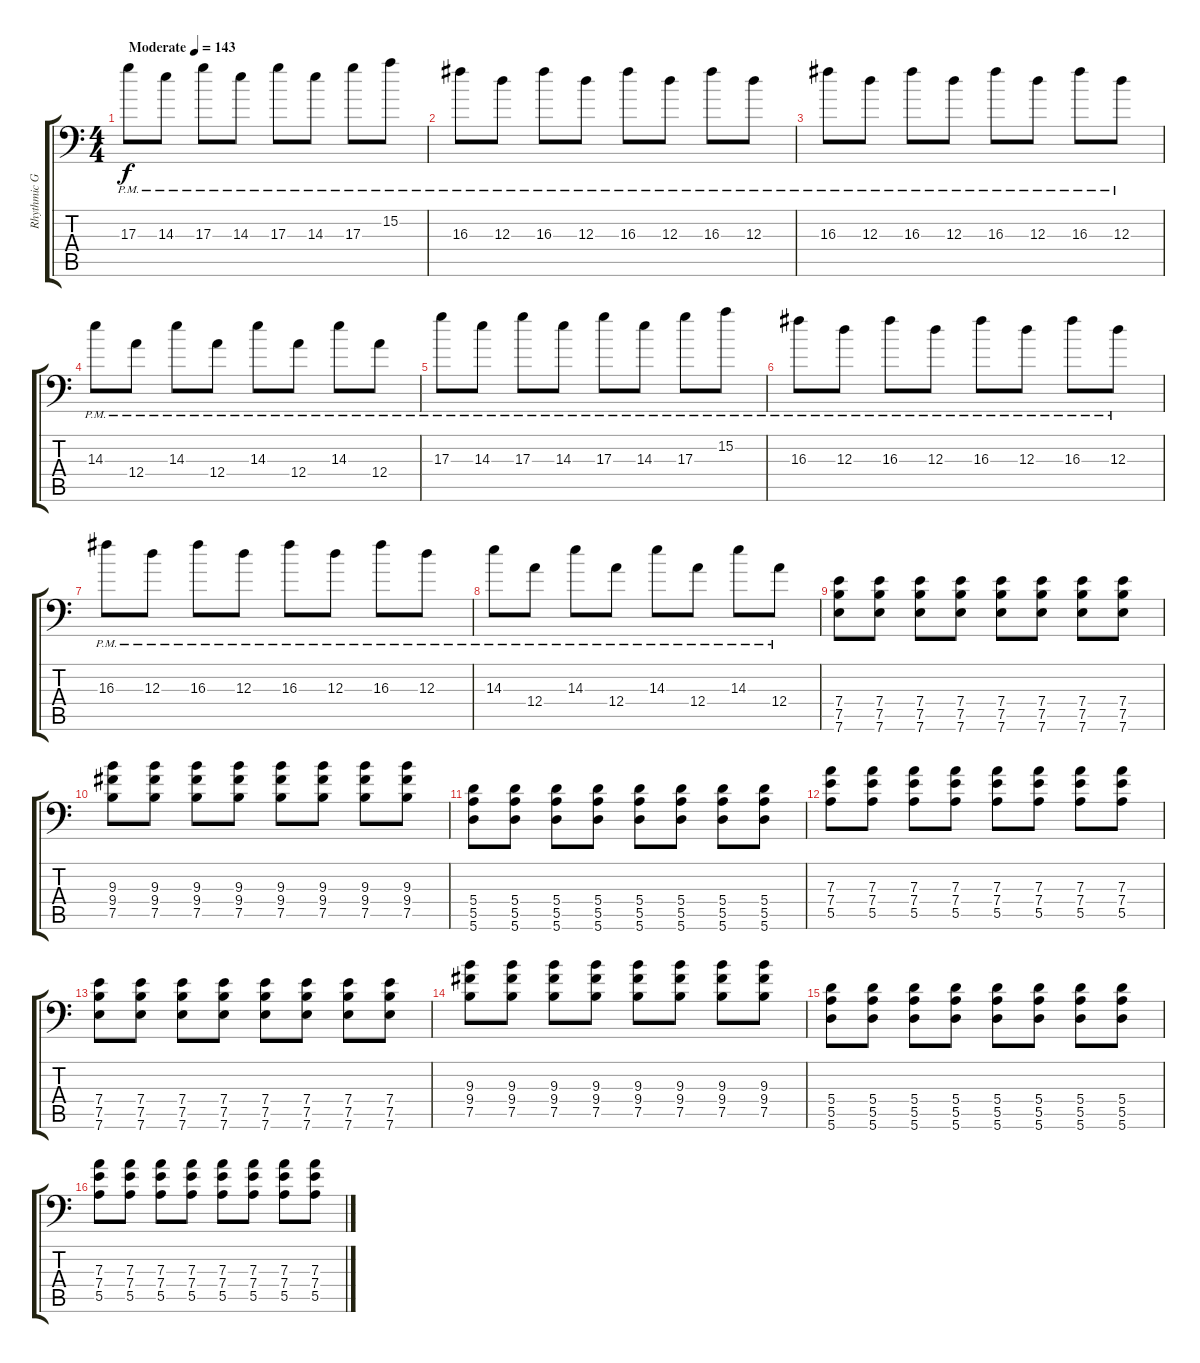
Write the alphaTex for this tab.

\track ("Rhythmic Guitar" "Rhythmic G") {instrument distortionguitar}
\staff {score tabs}
\tuning (B3 Gb3 D3 A2 E2 A1) {hide}
\ts (4 4)
\tempo (143 "Moderate")
\clef f4
\ks c
17.3{pm}.8{dy f volume 1 instrument distortionguitar} 14.3{pm}.8 17.3{pm}.8{volume 7} 14.3{pm}.8 17.3{pm}.8 14.3{pm}.8 17.3{pm}.8 15.2{pm}.8 |
16.3{pm}.8 12.3{pm}.8 16.3{pm}.8 12.3{pm}.8 16.3{pm}.8 12.3{pm}.8 16.3{pm}.8 12.3{pm}.8 |
16.3{pm}.8 12.3{pm}.8 16.3{pm}.8 12.3{pm}.8 16.3{pm}.8 12.3{pm}.8 16.3{pm}.8 12.3{pm}.8 |
14.3{pm}.8 12.4{pm}.8 14.3{pm}.8 12.4{pm}.8 14.3{pm}.8 12.4{pm}.8 14.3{pm}.8 12.4{pm}.8 |
17.3{pm}.8 14.3{pm}.8 17.3{pm}.8 14.3{pm}.8 17.3{pm}.8 14.3{pm}.8 17.3{pm}.8 15.2{pm}.8 |
16.3{pm}.8 12.3{pm}.8 16.3{pm}.8 12.3{pm}.8 16.3{pm}.8 12.3{pm}.8 16.3{pm}.8 12.3{pm}.8 |
16.3{pm}.8 12.3{pm}.8 16.3{pm}.8 12.3{pm}.8 16.3{pm}.8 12.3{pm}.8 16.3{pm}.8 12.3{pm}.8 |
14.3{pm}.8 12.4{pm}.8 14.3{pm}.8 12.4{pm}.8 14.3{pm}.8 12.4{pm}.8 14.3{pm}.8 12.4{pm}.8 |
(7.4 7.5 7.6).8 (7.4 7.5 7.6).8 (7.4 7.5 7.6).8 (7.4 7.5 7.6).8 (7.4 7.5 7.6).8 (7.4 7.5 7.6).8 (7.4 7.5 7.6).8 (7.4 7.5 7.6).8 |
(9.3 9.4 7.5).8 (9.3 9.4 7.5).8 (9.3 9.4 7.5).8 (9.3 9.4 7.5).8 (9.3 9.4 7.5).8 (9.3 9.4 7.5).8 (9.3 9.4 7.5).8 (9.3 9.4 7.5).8 |
(5.4 5.5 5.6).8 (5.4 5.5 5.6).8 (5.4 5.5 5.6).8 (5.4 5.5 5.6).8 (5.4 5.5 5.6).8 (5.4 5.5 5.6).8 (5.4 5.5 5.6).8 (5.4 5.5 5.6).8 |
(7.3 7.4 5.5).8 (7.3 7.4 5.5).8 (7.3 7.4 5.5).8 (7.3 7.4 5.5).8 (7.3 7.4 5.5).8 (7.3 7.4 5.5).8 (7.3 7.4 5.5).8 (7.3 7.4 5.5).8 |
(7.4 7.5 7.6).8 (7.4 7.5 7.6).8 (7.4 7.5 7.6).8 (7.4 7.5 7.6).8 (7.4 7.5 7.6).8 (7.4 7.5 7.6).8 (7.4 7.5 7.6).8 (7.4 7.5 7.6).8 |
(9.3 9.4 7.5).8 (9.3 9.4 7.5).8 (9.3 9.4 7.5).8 (9.3 9.4 7.5).8 (9.3 9.4 7.5).8 (9.3 9.4 7.5).8 (9.3 9.4 7.5).8 (9.3 9.4 7.5).8 |
(5.4 5.5 5.6).8 (5.4 5.5 5.6).8 (5.4 5.5 5.6).8 (5.4 5.5 5.6).8 (5.4 5.5 5.6).8 (5.4 5.5 5.6).8 (5.4 5.5 5.6).8 (5.4 5.5 5.6).8 |
(7.3 7.4 5.5).8 (7.3 7.4 5.5).8 (7.3 7.4 5.5).8 (7.3 7.4 5.5).8 (7.3 7.4 5.5).8 (7.3 7.4 5.5).8 (7.3 7.4 5.5).8 (7.3 7.4 5.5).8
